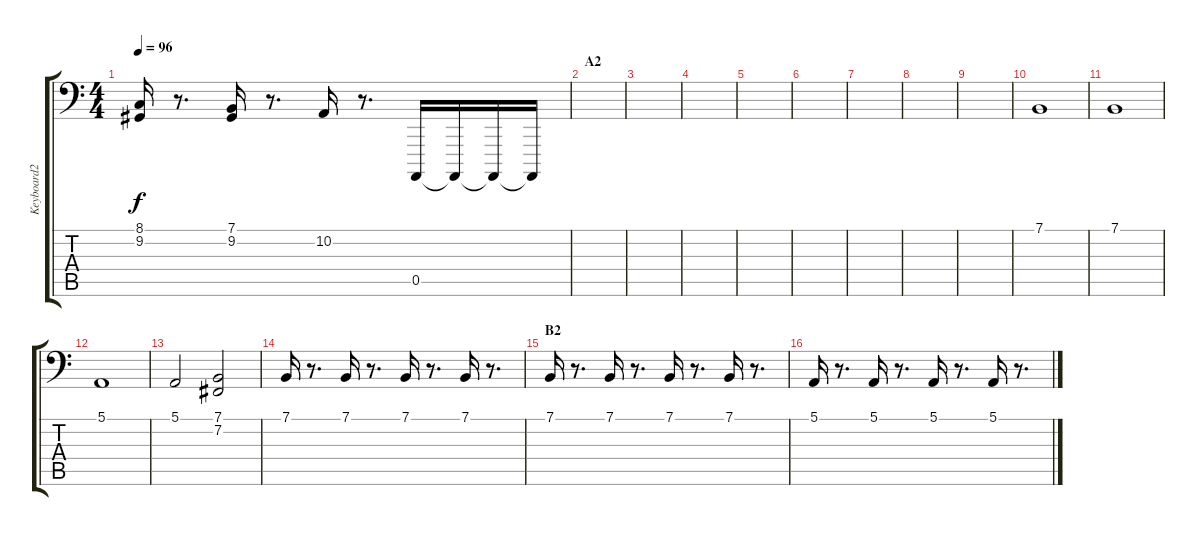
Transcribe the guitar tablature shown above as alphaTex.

\track ("Keyboard2" "Keyboard2") {instrument brightacousticpiano}
\staff {score tabs}
\tuning (E2 B1 G1 D1 A0 E0) {hide}
\ts (4 4)
\tempo 96
\clef f4
\ks c
(8.1 9.2).16{dy f} r.8{d} (7.1 9.2).16 r.8{d} 10.2.16 r.8{d} 0.5.16 0.5{t}.16 0.5{t}.16 0.5{t}.16 |
\section ("" "A2")
|
|
|
|
|
|
|
|
7.1.1 |
7.1.1 |
5.1.1 |
5.1.2 (7.1 7.2).2 |
7.1.16 r.8{d} 7.1.16 r.8{d} 7.1.16 r.8{d} 7.1.16 r.8{d} |
\section ("" "B2")
7.1.16 r.8{d} 7.1.16 r.8{d} 7.1.16 r.8{d} 7.1.16 r.8{d} |
5.1.16 r.8{d} 5.1.16 r.8{d} 5.1.16 r.8{d} 5.1.16 r.8{d}
